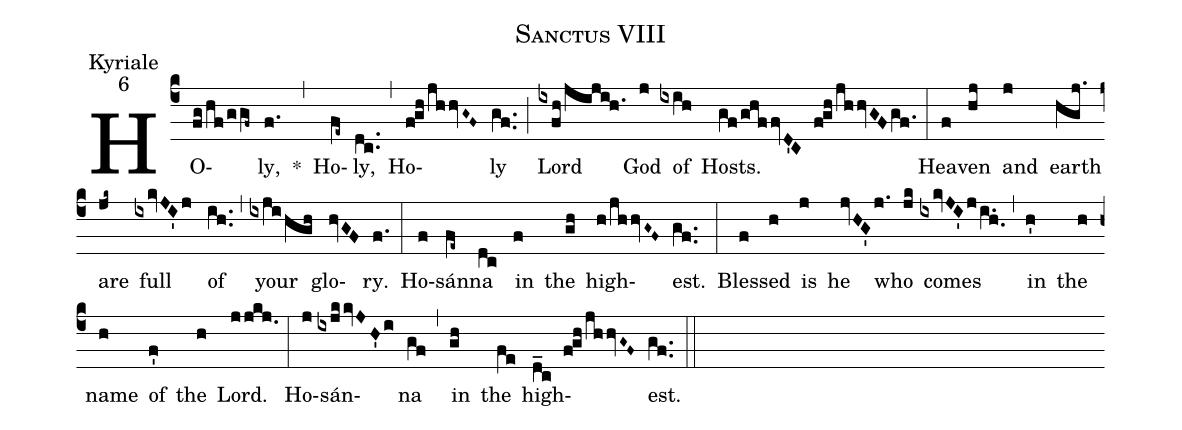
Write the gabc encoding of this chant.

name:Sanctus VIII;
office-part:Kyriale;
mode:6;
%%
(c4) HO(fg/hf/ggf~)ly,(f.) *(,) Ho(fe~)ly,(dc..) (,) Ho(fghjhhvG~F~)ly(gf..) (;) Lord(ixfh/jiji!h.) God(j) of(ixih) Hosts.(gf/ghffvD'C fghjhhvGFgf.) (:) Hea(f)ven(hj) and(j) earth(hgj.) are(jk~) full(ixkvJI'j) of(ih..) (,) your(ixjihgh) glo(hvGF)ry.(f.) (:) Ho(f)sán(fe~)na(dc) in(f) the(gh) high(h/jhhvG~F~)est.(gf..) (:) Bless(f)ed(h) is(j) he(jvHG'j.) who(jk) comes(ixkvJI'j/i.h.) (,) in(h') the(h) name(h) of(f') the(h) Lord.(jjkj.) (:) Ho(j)sán(ixjkkvJH'i)na(gf) (,) in(gh) the(fe) high(d_c fghjhhvG~F~)est.(gf..) (::)
